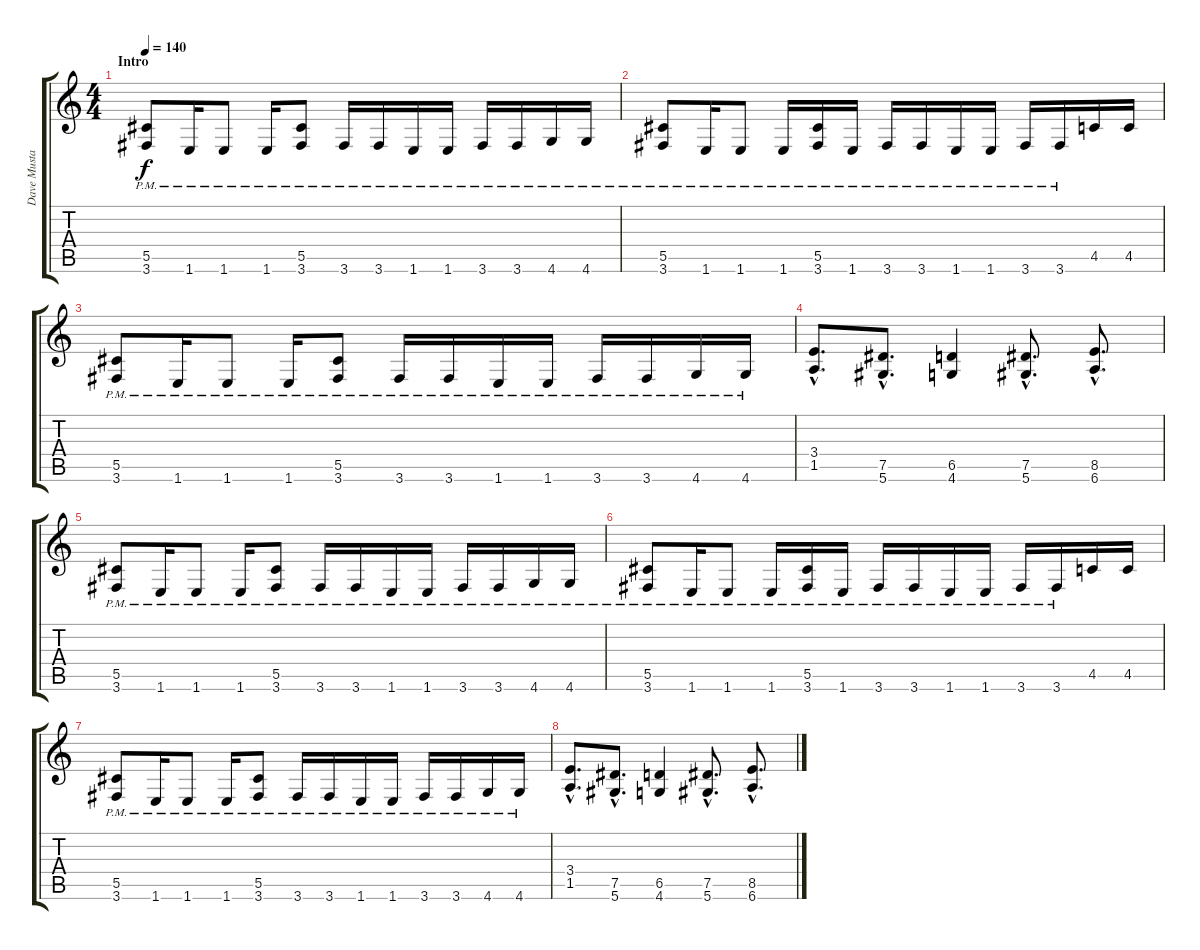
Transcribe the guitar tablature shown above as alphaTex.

\track ("Dave Mustaine Rhytm" "Dave Musta") {instrument distortionguitar}
\staff {score tabs}
\tuning (Eb4 Bb3 Gb3 Db3 Ab2 Eb2) {hide}
\ts (4 4)
\section ("" "Intro")
\tempo 140
\clef g2
\ks c
(5.5{pm} 3.6{pm}).8{dy f instrument distortionguitar} 1.6{pm}.16 1.6{pm}.8 1.6{pm}.16 (5.5{pm} 3.6{pm}).8 3.6{pm}.16 3.6{pm}.16 1.6{pm}.16 1.6{pm}.16 3.6{pm}.16 3.6{pm}.16 4.6{pm}.16 4.6{pm}.16 |
(5.5{pm} 3.6{pm}).8 1.6{pm}.16 1.6{pm}.8 1.6{pm}.16 (5.5{pm} 3.6{pm}).16 1.6{pm}.16 3.6{pm}.16 3.6{pm}.16 1.6{pm}.16 1.6{pm}.16 3.6{pm}.16 3.6{pm}.16 4.5.16 4.5.16 |
(5.5{pm} 3.6{pm}).8 1.6{pm}.16 1.6{pm}.8 1.6{pm}.16 (5.5{pm} 3.6{pm}).8 3.6{pm}.16 3.6{pm}.16 1.6{pm}.16 1.6{pm}.16 3.6{pm}.16 3.6{pm}.16 4.6{pm}.16 4.6{pm}.16 |
(3.4{hac} 1.5{hac}).8{d} (7.5{hac} 5.6{hac}).8{d} (6.5 4.6).4 (7.5{hac} 5.6{hac}).8{d} (8.5{hac} 6.6{hac}).8{d} |
(5.5{pm} 3.6{pm}).8 1.6{pm}.16 1.6{pm}.8 1.6{pm}.16 (5.5{pm} 3.6{pm}).8 3.6{pm}.16 3.6{pm}.16 1.6{pm}.16 1.6{pm}.16 3.6{pm}.16 3.6{pm}.16 4.6{pm}.16 4.6{pm}.16 |
(5.5{pm} 3.6{pm}).8 1.6{pm}.16 1.6{pm}.8 1.6{pm}.16 (5.5{pm} 3.6{pm}).16 1.6{pm}.16 3.6{pm}.16 3.6{pm}.16 1.6{pm}.16 1.6{pm}.16 3.6{pm}.16 3.6{pm}.16 4.5.16 4.5.16 |
(5.5{pm} 3.6{pm}).8 1.6{pm}.16 1.6{pm}.8 1.6{pm}.16 (5.5{pm} 3.6{pm}).8 3.6{pm}.16 3.6{pm}.16 1.6{pm}.16 1.6{pm}.16 3.6{pm}.16 3.6{pm}.16 4.6{pm}.16 4.6{pm}.16 |
(3.4{hac} 1.5{hac}).8{d} (7.5{hac} 5.6{hac}).8{d} (6.5 4.6).4 (7.5{hac} 5.6{hac}).8{d} (8.5{hac} 6.6{hac}).8{d}
